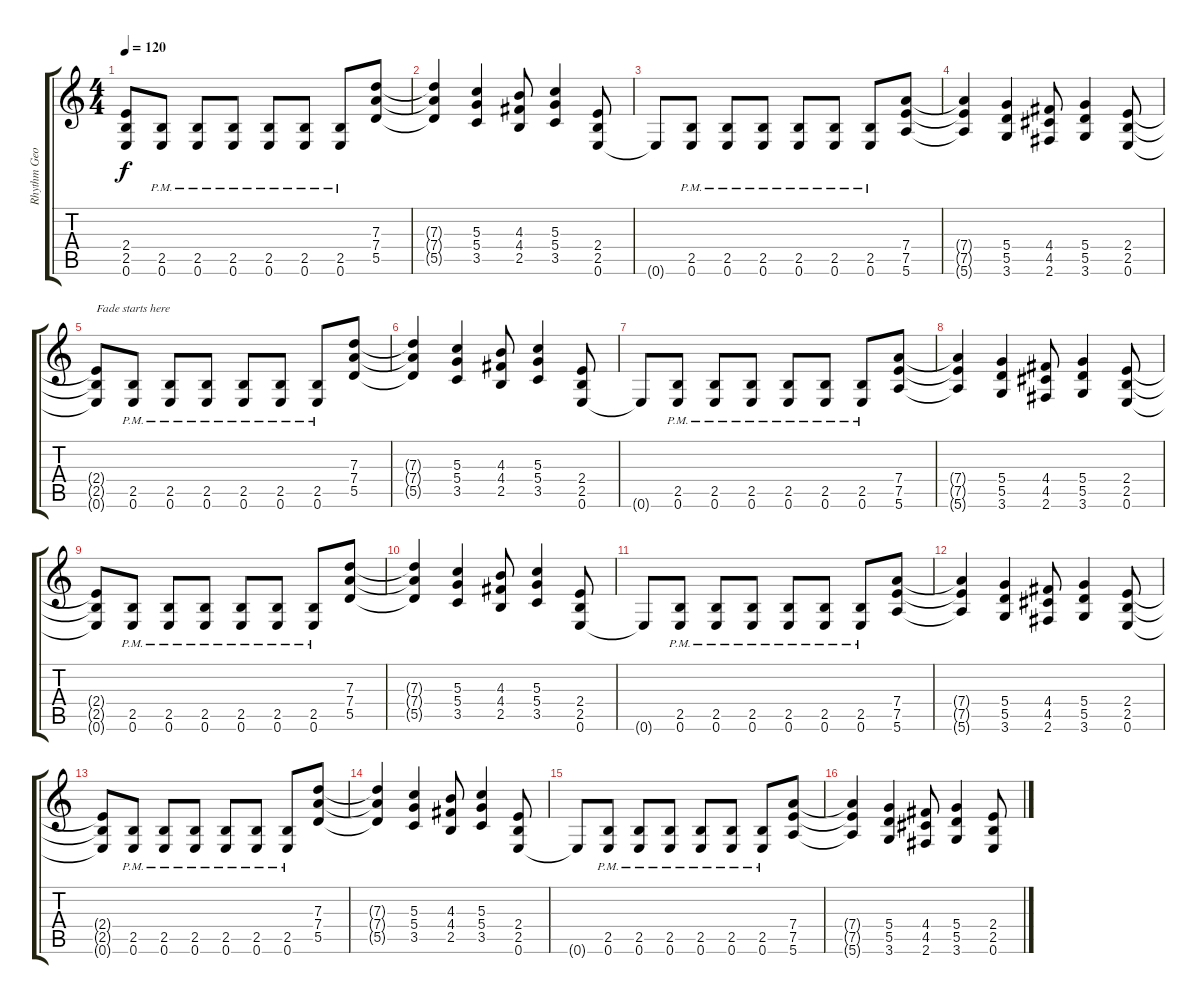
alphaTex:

\track ("Rhythm George" "Rhythm Geo") {instrument distortionguitar}
\staff {score tabs}
\tuning (E4 B3 G3 D3 A2 E2) {hide}
\ts (4 4)
\tempo 120
\clef g2
\ks c
(2.4{t} 2.5{t} 0.6{t}).8{dy f} (2.5{pm} 0.6).8 (2.5{pm} 0.6).8 (2.5{pm} 0.6).8 (2.5{pm} 0.6).8 (2.5{pm} 0.6).8 (2.5{pm} 0.6).8 (7.3 7.4 5.5).8 |
(7.3{t} 7.4{t} 5.5{t}).4 (5.3 5.4 3.5).4 (4.3 4.4 2.5).8 (5.3 5.4 3.5).4 (2.4 2.5 0.6).8 |
0.6{t}.8 (2.5{pm} 0.6).8 (2.5{pm} 0.6).8 (2.5{pm} 0.6).8 (2.5{pm} 0.6).8 (2.5{pm} 0.6).8 (2.5{pm} 0.6).8 (7.4 7.5 5.6).8 |
(7.4{t} 7.5{t} 5.6{t}).4 (5.4 5.5 3.6).4 (4.4 4.5 2.6).8 (5.4 5.5 3.6).4 (2.4 2.5 0.6).8 |
(2.4{t} 2.5{t} 0.6{t}).8{txt "Fade starts here" volume 12} (2.5{pm} 0.6).8 (2.5{pm} 0.6).8 (2.5{pm} 0.6).8 (2.5{pm} 0.6).8 (2.5{pm} 0.6).8 (2.5{pm} 0.6).8 (7.3 7.4 5.5).8 |
(7.3{t} 7.4{t} 5.5{t}).4{volume 12} (5.3 5.4 3.5).4 (4.3 4.4 2.5).8 (5.3 5.4 3.5).4 (2.4 2.5 0.6).8 |
0.6{t}.8{volume 11} (2.5{pm} 0.6).8 (2.5{pm} 0.6).8 (2.5{pm} 0.6).8 (2.5{pm} 0.6).8 (2.5{pm} 0.6).8 (2.5{pm} 0.6).8 (7.4 7.5 5.6).8 |
(7.4{t} 7.5{t} 5.6{t}).4{volume 11} (5.4 5.5 3.6).4 (4.4 4.5 2.6).8 (5.4 5.5 3.6).4 (2.4 2.5 0.6).8 |
(2.4{t} 2.5{t} 0.6{t}).8{volume 10} (2.5{pm} 0.6).8 (2.5{pm} 0.6).8 (2.5{pm} 0.6).8 (2.5{pm} 0.6).8 (2.5{pm} 0.6).8 (2.5{pm} 0.6).8 (7.3 7.4 5.5).8 |
(7.3{t} 7.4{t} 5.5{t}).4{volume 10} (5.3 5.4 3.5).4 (4.3 4.4 2.5).8 (5.3 5.4 3.5).4 (2.4 2.5 0.6).8 |
0.6{t}.8{volume 9} (2.5{pm} 0.6).8 (2.5{pm} 0.6).8 (2.5{pm} 0.6).8 (2.5{pm} 0.6).8 (2.5{pm} 0.6).8 (2.5{pm} 0.6).8 (7.4 7.5 5.6).8 |
(7.4{t} 7.5{t} 5.6{t}).4{volume 9} (5.4 5.5 3.6).4 (4.4 4.5 2.6).8 (5.4 5.5 3.6).4 (2.4 2.5 0.6).8 |
(2.4{t} 2.5{t} 0.6{t}).8{volume 8} (2.5{pm} 0.6).8 (2.5{pm} 0.6).8 (2.5{pm} 0.6).8 (2.5{pm} 0.6).8 (2.5{pm} 0.6).8 (2.5{pm} 0.6).8 (7.3 7.4 5.5).8 |
(7.3{t} 7.4{t} 5.5{t}).4{volume 7} (5.3 5.4 3.5).4 (4.3 4.4 2.5).8 (5.3 5.4 3.5).4 (2.4 2.5 0.6).8 |
0.6{t}.8{volume 6} (2.5{pm} 0.6).8 (2.5{pm} 0.6).8 (2.5{pm} 0.6).8 (2.5{pm} 0.6).8 (2.5{pm} 0.6).8 (2.5{pm} 0.6).8 (7.4 7.5 5.6).8 |
(7.4{t} 7.5{t} 5.6{t}).4{volume 5} (5.4 5.5 3.6).4 (4.4 4.5 2.6).8 (5.4 5.5 3.6).4 (2.4 2.5 0.6).8
